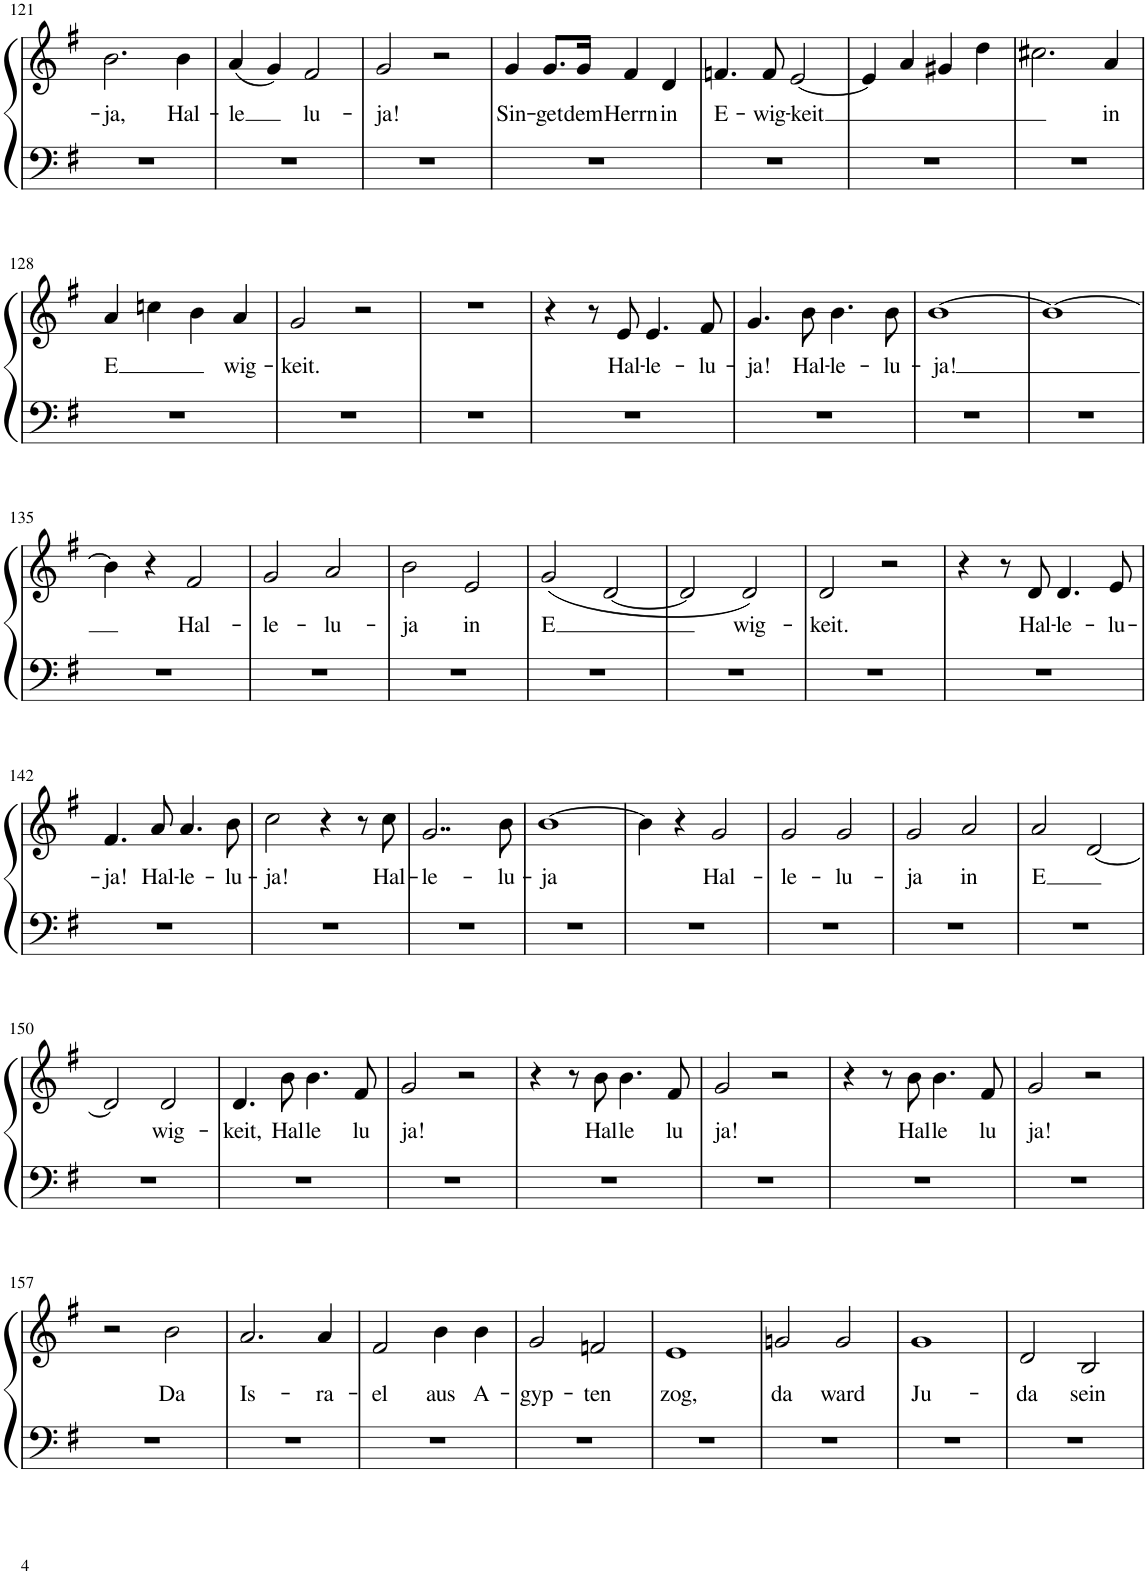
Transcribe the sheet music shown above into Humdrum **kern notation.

**kern	**kern	**text
*part1	*part1	*part1
*staff2	*staff1	*staff1
*I"Piano	*	*
*I'Pno.	*	*
!!LO:PB:g=z
*clefF4	*clefG2	*
*k[f#]	*k[f#]	*
*M2/2	*M2/2	*
*met(c|)	*met(c|)	*
=121	=121	=121
!	!	!LO:LY:b
1r	2.b\	-ja,
!	!	!LO:LY:b
.	4b\	Hal-
=122	=122	=122
!	!	!LO:LY:b
1r	(4a/	-le
.	4g/)	.
!	!	!LO:LY:b
.	2f#/	lu-
=123	=123	=123
!	!	!LO:LY:b
1r	2g/	-ja!
.	2r	.
=124	=124	=124
!	!	!LO:LY:b
1r	4g/	Sin-
!	!	!LO:LY:b
.	8.g/L	-get
!	!	!LO:LY:b
.	16g/Jk	dem
!	!	!LO:LY:b
.	4f#/	Herrn
!	!	!LO:LY:b
.	4d/	in
=125	=125	=125
!	!	!LO:LY:b
1r	4.fn/	E-
!	!	!LO:LY:b
.	8f/	-wig-
!	!	!LO:LY:b
.	[2e/	-keit
=126	=126	=126
1r	4e/]	.
.	4a/	.
.	4g#X/	.
.	4dd\	.
=127	=127	=127
1r	2.cc#X\	.
!	!	!LO:LY:b
.	4a/	in
!!LO:LB:g=z
=128	=128	=128
!	!	!LO:LY:b
1r	4a/	E
.	4ccn\	.
.	4b\	.
!	!	!LO:LY:b
.	4a/	wig-
=129	=129	=129
!	!	!LO:LY:b
1r	2g/	-keit.
.	2r	.
=130	=130	=130
1r	1r	.
=131	=131	=131
1r	4r	.
.	8r	.
!	!	!LO:LY:b
.	8e/	Hal-
!	!	!LO:LY:b
.	4.e/	-le-
!	!	!LO:LY:b
.	8f#/	-lu-
=132	=132	=132
!	!	!LO:LY:b
1r	4.g/	-ja!
!	!	!LO:LY:b
.	8b\	Hal-
!	!	!LO:LY:b
.	4.b\	-le-
!	!	!LO:LY:b
.	8b\	-lu-
=133	=133	=133
!	!	!LO:LY:b
1r	[1b	-ja!
=134	=134	=134
1r	1b_	.
!!LO:LB:g=z
=135	=135	=135
1r	4b\]	.
.	4r	.
!	!	!LO:LY:b
.	2f#/	Hal-
=136	=136	=136
!	!	!LO:LY:b
1r	2g/	-le-
!	!	!LO:LY:b
.	2a/	-lu-
=137	=137	=137
!	!	!LO:LY:b
1r	2b\	-ja
!	!	!LO:LY:b
.	2e/	in
=138	=138	=138
!	!	!LO:LY:b
1r	(2g/	E
.	[2d/	.
=139	=139	=139
1r	2d/]	.
!	!	!LO:LY:b
.	2d/)	wig-
=140	=140	=140
!	!	!LO:LY:b
1r	2d/	-keit.
.	2r	.
=141	=141	=141
1r	4r	.
.	8r	.
!	!	!LO:LY:b
.	8d/	Hal-
!	!	!LO:LY:b
.	4.d/	-le-
!	!	!LO:LY:b
.	8e/	-lu-
!!LO:LB:g=z
=142	=142	=142
!	!	!LO:LY:b
1r	4.f#/	-ja!
!	!	!LO:LY:b
.	8a/	Hal-
!	!	!LO:LY:b
.	4.a/	-le-
!	!	!LO:LY:b
.	8b\	-lu-
=143	=143	=143
!	!	!LO:LY:b
1r	2cc\	-ja!
.	4r	.
.	8r	.
!	!	!LO:LY:b
.	8cc\	Hal-
=144	=144	=144
!	!	!LO:LY:b
1r	2..g/	-le-
!	!	!LO:LY:b
.	8b\	-lu-
=145	=145	=145
!	!	!LO:LY:b
1r	[1b	-ja
=146	=146	=146
1r	4b\]	.
.	4r	.
!	!	!LO:LY:b
.	2g/	Hal-
=147	=147	=147
!	!	!LO:LY:b
1r	2g/	-le-
!	!	!LO:LY:b
.	2g/	-lu-
=148	=148	=148
!	!	!LO:LY:b
1r	2g/	-ja
!	!	!LO:LY:b
.	2a/	in
=149	=149	=149
!	!	!LO:LY:b
1r	2a/	E
.	[2d/	.
!!LO:LB:g=z
=150	=150	=150
1r	2d/]	.
!	!	!LO:LY:b
.	2d/	wig-
=151	=151	=151
!	!	!LO:LY:b
1r	4.d/	-keit,
!	!	!LO:LY:b
.	8b\	Hal
!	!	!LO:LY:b
.	4.b\	le
!	!	!LO:LY:b
.	8f#/	lu
=152	=152	=152
!	!	!LO:LY:b
1r	2g/	ja!
.	2r	.
=153	=153	=153
1r	4r	.
.	8r	.
!	!	!LO:LY:b
.	8b\	Hal
!	!	!LO:LY:b
.	4.b\	le
!	!	!LO:LY:b
.	8f#/	lu
=154	=154	=154
!	!	!LO:LY:b
1r	2g/	ja!
.	2r	.
=155	=155	=155
1r	4r	.
.	8r	.
!	!	!LO:LY:b
.	8b\	Hal
!	!	!LO:LY:b
.	4.b\	le
!	!	!LO:LY:b
.	8f#/	lu
=156	=156	=156
!	!	!LO:LY:b
1r	2g/	ja!
.	2r	.
!!LO:LB:g=z
=157	=157	=157
1r	2r	.
!	!	!LO:LY:b
.	2b\	Da
=158	=158	=158
!	!	!LO:LY:b
1r	2.a/	Is-
!	!	!LO:LY:b
.	4a/	-ra-
=159	=159	=159
!	!	!LO:LY:b
1r	2f#/	-el
!	!	!LO:LY:b
.	4b\	aus
!	!	!LO:LY:b
.	4b\	A-
=160	=160	=160
!	!	!LO:LY:b
1r	2g/	-gyp-
!	!	!LO:LY:b
.	2fn/	-ten
=161	=161	=161
!	!	!LO:LY:b
1r	1e	zog,
=162	=162	=162
!	!	!LO:LY:b
1r	2gn/	da
!	!	!LO:LY:b
.	2g/	ward
=163	=163	=163
!	!	!LO:LY:b
1r	1g	Ju-
=164	=164	=164
!	!	!LO:LY:b
1r	2d/	-da
!	!	!LO:LY:b
.	2B/	sein
=	=	=
*-	*-	*-
